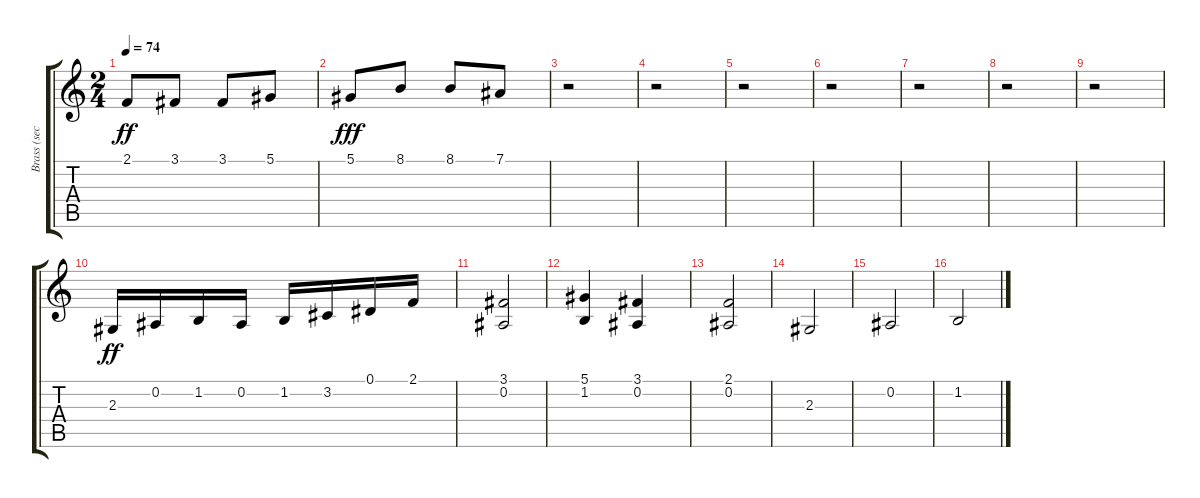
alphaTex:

\track ("Brass (section)" "Brass (sec") {instrument brasssection}
\staff {score tabs}
\tuning (Eb4 Bb3 Gb3 Db3 Ab2 Eb2) {hide}
\ts (2 4)
\tempo 74
\clef g2
\ks c
2.1.8{dy ff} 3.1.8 3.1.8 5.1.8 |
5.1.8{dy fff} 8.1.8 8.1.8 7.1.8 |
r.2 |
r.2 |
r.2 |
r.2 |
r.2 |
r.2 |
r.2 |
2.3.16{dy ff} 0.2.16 1.2.16 0.2.16 1.2.16 3.2.16 0.1.16 2.1.16 |
(3.1 0.2).2 |
(5.1 1.2).4 (3.1 0.2).4 |
(2.1 0.2).2 |
2.3.2 |
0.2.2 |
1.2.2
